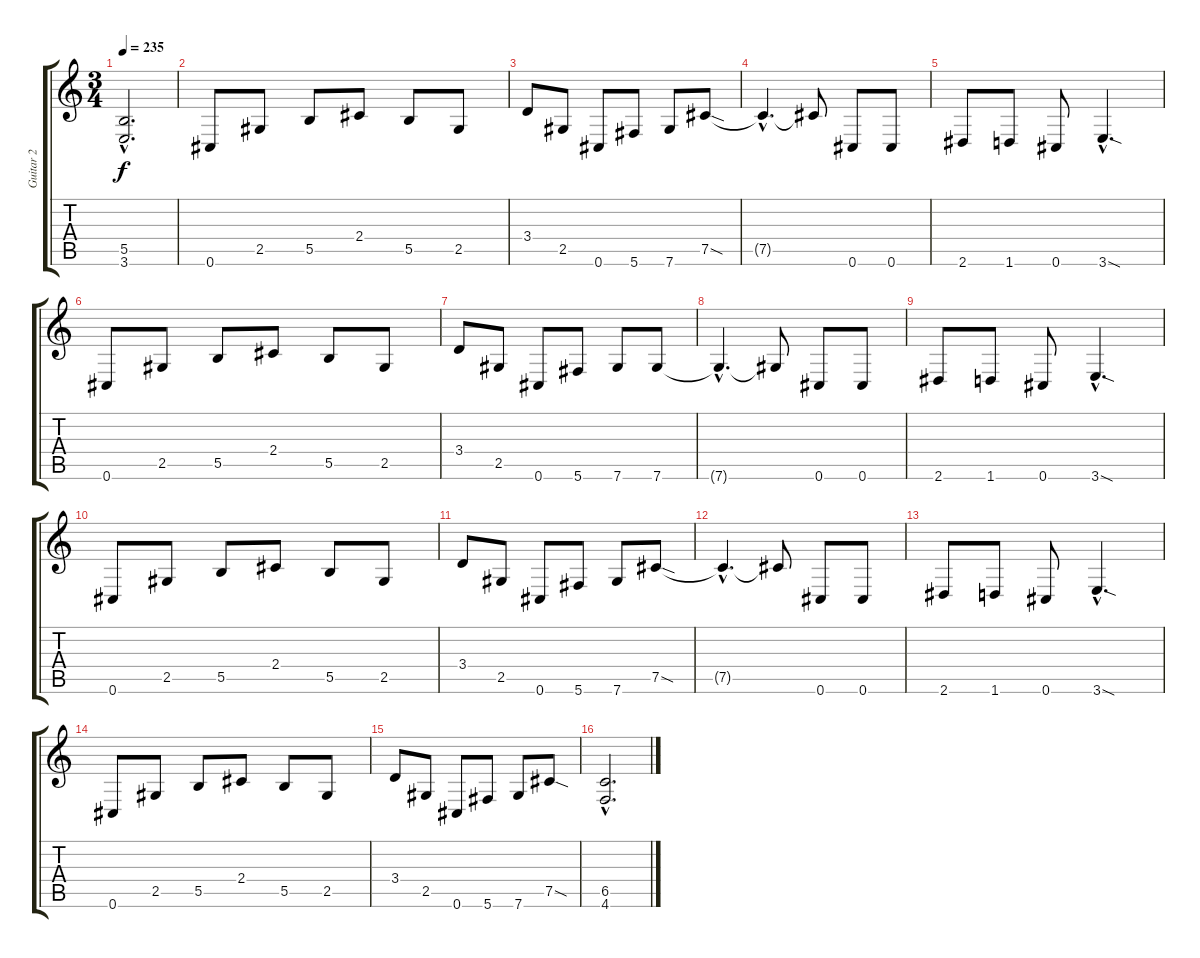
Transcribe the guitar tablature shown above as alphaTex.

\track ("Guitar 2" "Guitar 2") {instrument distortionguitar}
\staff {score tabs}
\tuning (Db4 Ab3 E3 B2 Gb2 Db2) {hide}
\ts (3 4)
\tempo 235
\clef g2
\ks c
(5.5{hac} 3.6{hac}).2{d dy f} |
0.6.8 2.5.8 5.5.8 2.4.8 5.5.8 2.5.8 |
3.4.8 2.5.8 0.6.8 5.6.8 7.6.8 7.5{sod}.8 |
7.5{hac t}.4{d} 7.5{t}.8 0.6.8 0.6.8 |
2.6.8 1.6.8 0.6.8 3.6{sod hac}.4{d} |
0.6.8 2.5.8 5.5.8 2.4.8 5.5.8 2.5.8 |
3.4.8 2.5.8 0.6.8 5.6.8 7.6.8 7.6.8 |
7.6{hac t}.4{d} 7.6{t}.8 0.6.8 0.6.8 |
2.6.8 1.6.8 0.6.8 3.6{sod hac}.4{d} |
0.6.8 2.5.8 5.5.8 2.4.8 5.5.8 2.5.8 |
3.4.8 2.5.8 0.6.8 5.6.8 7.6.8 7.5{sod}.8 |
7.5{hac t}.4{d} 7.5{t}.8 0.6.8 0.6.8 |
2.6.8 1.6.8 0.6.8 3.6{sod hac}.4{d} |
0.6.8 2.5.8 5.5.8 2.4.8 5.5.8 2.5.8 |
3.4.8 2.5.8 0.6.8 5.6.8 7.6.8 7.5{sod}.8 |
(6.5{hac} 4.6{hac}).2{d}
